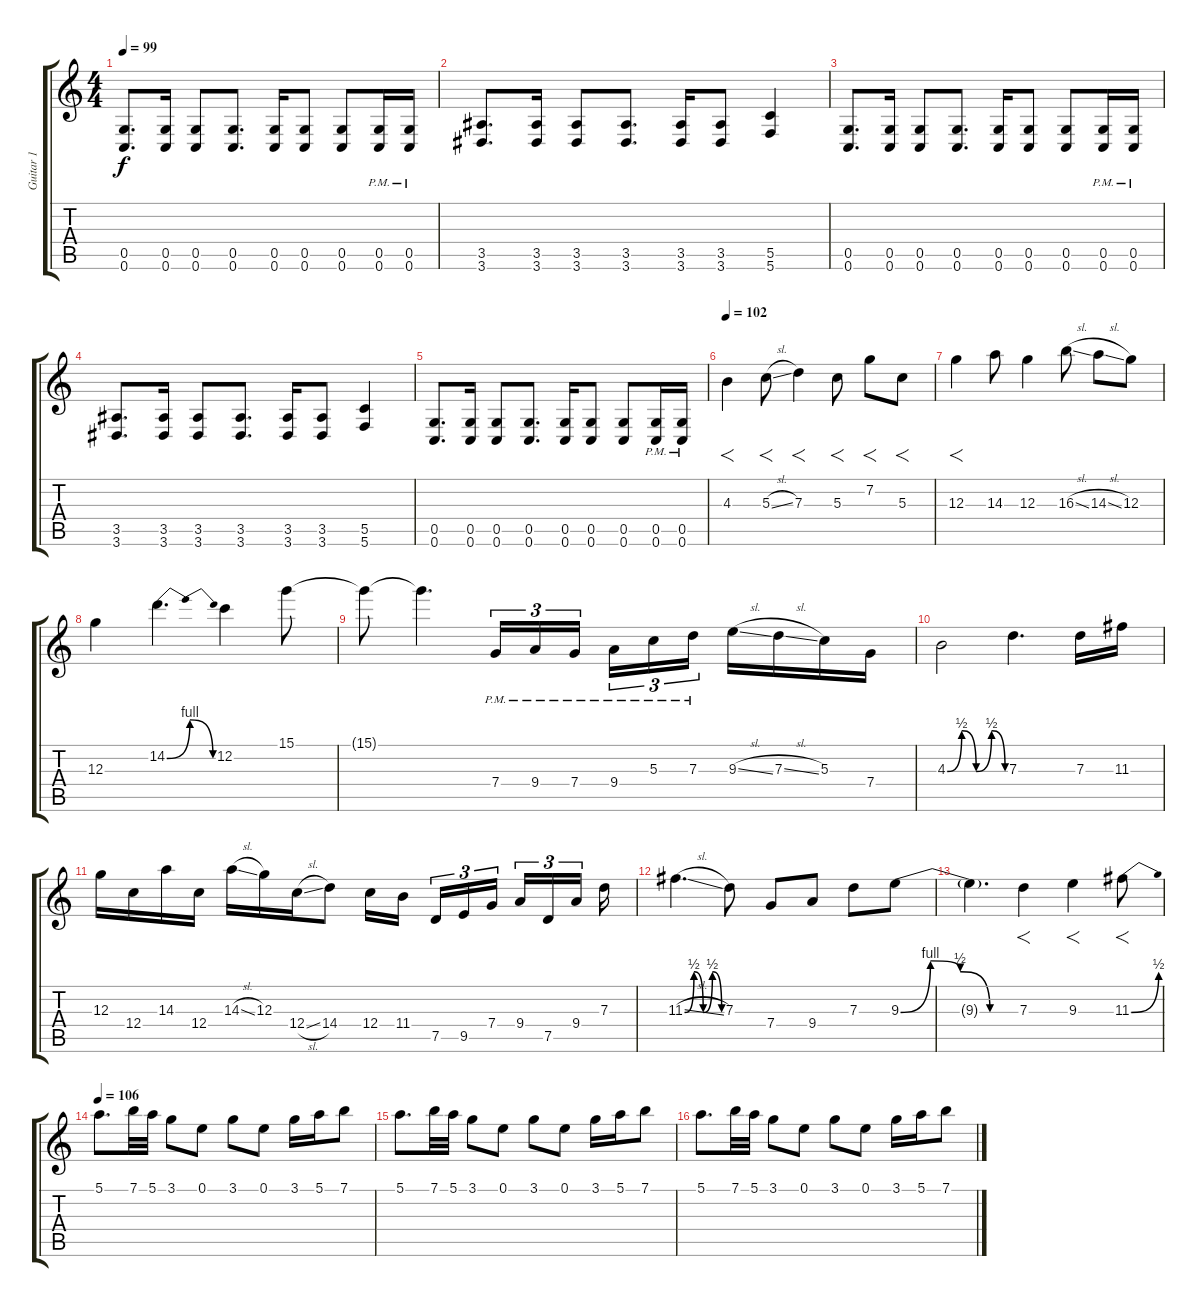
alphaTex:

\track ("Guitar 1" "Guitar 1") {instrument distortionguitar bank 1}
\staff {score tabs}
\tuning (E4 C4 G3 C3 G2 C2) {hide}
\ts (4 4)
\tempo 99
\clef g2
\ks c
(0.5 0.6).8{d dy f} (0.5 0.6).16 (0.5 0.6).8 (0.5 0.6).8{d} (0.5 0.6).16 (0.5 0.6).8 (0.5 0.6).8 (0.5{pm} 0.6{pm}).16 (0.5{pm} 0.6{pm}).16 |
(3.5 3.6).8{d} (3.5 3.6).16 (3.5 3.6).8 (3.5 3.6).8{d} (3.5 3.6).16 (3.5 3.6).8 (5.5 5.6).4 |
(0.5 0.6).8{d} (0.5 0.6).16 (0.5 0.6).8 (0.5 0.6).8{d} (0.5 0.6).16 (0.5 0.6).8 (0.5 0.6).8 (0.5{pm} 0.6{pm}).16 (0.5{pm} 0.6{pm}).16 |
(3.5 3.6).8{d} (3.5 3.6).16 (3.5 3.6).8 (3.5 3.6).8{d} (3.5 3.6).16 (3.5 3.6).8 (5.5 5.6).4 |
(0.5 0.6).8{d} (0.5 0.6).16 (0.5 0.6).8 (0.5 0.6).8{d} (0.5 0.6).16 (0.5 0.6).8 (0.5 0.6).8 (0.5{pm} 0.6{pm}).16 (0.5{pm} 0.6{pm}).16 |
\tempo 107
\tempo 102
4.3.4{f} 5.3{sl}.8{f} 7.3.4{f} 5.3.8{f} 7.2.8{f} 5.3.8{f} |
12.3.4{f} 14.3.8 12.3.4 16.3{sl}.8 14.3{sl}.8 12.3.8 |
12.3.4 14.2{be (bendrelease 0 0 15 4 30 4 60 0)}.4{d} 12.2.4 15.1.8 |
15.1{t}.8 15.1{t}.4{d} 7.4{pm}.16{tu (3 2)} 9.4{pm}.16{tu (3 2)} 7.4{pm}.16{tu (3 2) beam splitsecondary} 9.4{pm}.16{tu (3 2)} 5.3{pm}.16{tu (3 2)} 7.3{pm}.16{tu (3 2)} 9.3{sl}.16 7.3{sl}.16 5.3.16 7.4.16 |
4.3{be (custom 0 0 15 2 30 0 46 2 60 0)}.2 7.3.4{d} 7.3.16 11.3.16 |
12.3.16 12.4.16 14.3.16 12.4.16 14.3{sl}.16 12.3.16 12.4{sl}.16 14.4.8 12.4.16 11.4.16{beam splitsecondary} 7.5.16{tu (3 2)} 9.5.16{tu (3 2)} 7.4.16{tu (3 2) beam splitsecondary} 9.4.16{tu (3 2)} 7.5.16{tu (3 2)} 9.4.16{tu (3 2) beam splitsecondary} 7.3.16 |
11.3{be (custom 0 0 15 2 30 0 45 2 60 0) sl}.4{d} 7.3.8 7.4.8 9.4.8 7.3.8 9.3{be (custom 0 0 15 4 30 2 45 0 60 0)}.8 |
9.3{t}.4{d} 7.3.4{f} 9.3.4{f} 11.3{be (bend 0 0 60 2)}.8{f} |
\tempo 92
\tempo 106
5.1.8{d} 7.1.32 5.1.32 3.1.8 0.1.8 3.1.8 0.1.8 3.1.16 5.1.16 7.1.8 |
5.1.8{d} 7.1.32 5.1.32 3.1.8 0.1.8 3.1.8 0.1.8 3.1.16 5.1.16 7.1.8 |
5.1.8{d} 7.1.32 5.1.32 3.1.8 0.1.8 3.1.8 0.1.8 3.1.16 5.1.16 7.1.8
